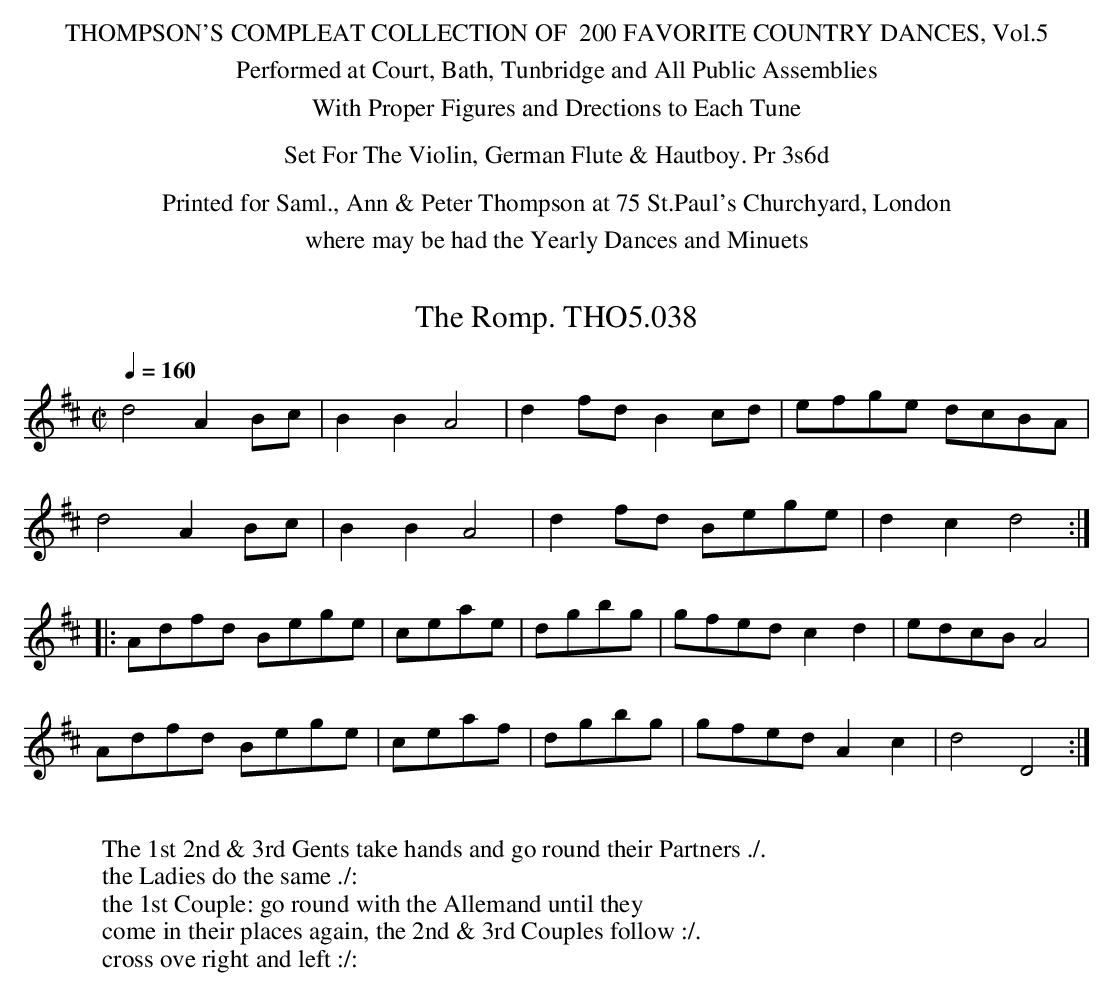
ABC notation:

X:1
T:Romp. THO5.038, The
M:C|
L:1/8
Q:1/4=160
K:D
d4 A2 Bc|B2B2 A4|d2 fd B2 cd|efge dcBA|
d4 A2 Bc|B2B2 A4|d2 fd Bege|d2c2 d4:|
|:Adfd Bege|ceae|dgbg|gfed c2d2|edcB A4|
Adfd Bege|ceaf|dgbg|gfed A2c2|d4 D4:|
W:
W:The 1st 2nd & 3rd Gents take hands and go round their Partners ./.
W:the Ladies do the same ./:
W:the 1st Couple: go round with the Allemand until they
W:come in their places again, the 2nd & 3rd Couples follow :/.
W:cross ove right and left :/:
